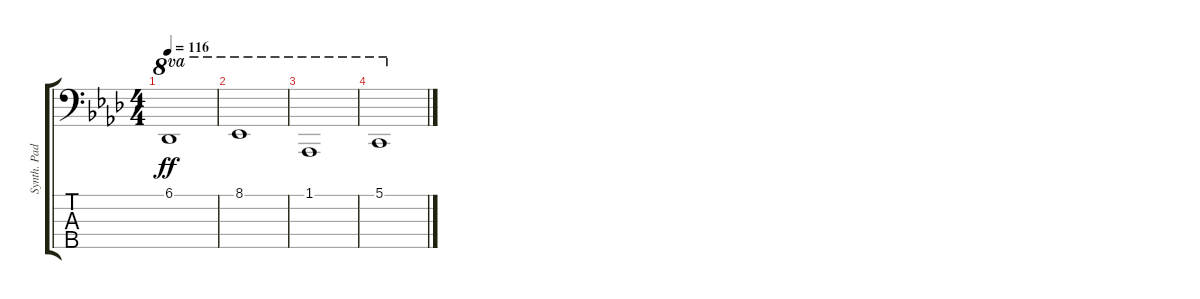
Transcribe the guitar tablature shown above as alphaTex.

\track ("Synth. Pad II" "Synth. Pad") {instrument pad2warm}
\staff {score tabs}
\tuning (G2 D2 A1 E1 B0) {hide}
\ts (4 4)
\tempo 116
\clef f4
\ks ab
6.1.1{ot 8va dy ff} |
8.1.1{ot 8va} |
1.1.1{ot 8va} |
5.1.1{ot 8va}
